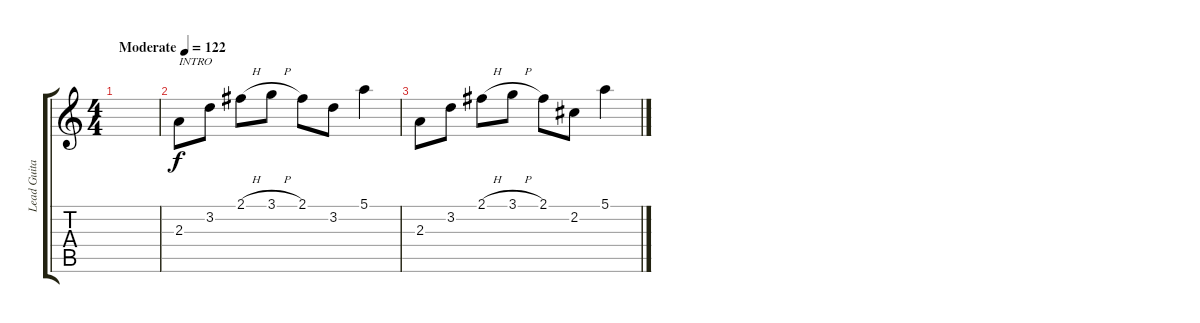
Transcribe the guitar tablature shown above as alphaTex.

\track ("Lead Guitar" "Lead Guita") {instrument electricguitarjazz}
\staff {score tabs}
\tuning (E4 B3 G3 D3 A2 E2) {hide}
\ts (4 4)
\tempo (122 "Moderate")
\clef g2
\ks c
|
2.3.8{txt "INTRO"} 3.2.8 2.1{h}.8 3.1{h}.8 2.1.8 3.2.8 5.1.4 |
2.3.8 3.2.8 2.1{h}.8 3.1{h}.8 2.1.8 2.2.8 5.1.4
